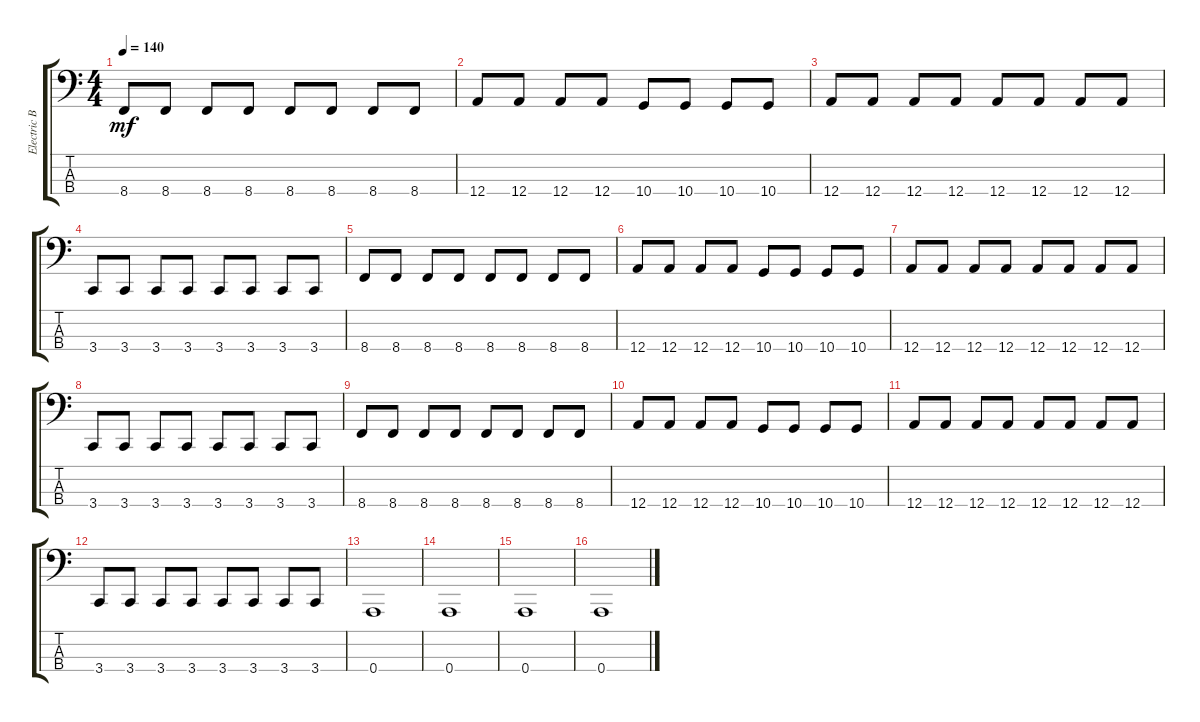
\track ("Electric Bass" "Electric B") {instrument electricbassfinger}
\staff {score tabs}
\tuning (D2 A1 E1 A0) {hide}
\ts (4 4)
\tempo 140
\clef f4
\ks c
8.4.8{dy mf} 8.4.8 8.4.8 8.4.8 8.4.8 8.4.8 8.4.8 8.4.8 |
12.4.8 12.4.8 12.4.8 12.4.8 10.4.8 10.4.8 10.4.8 10.4.8 |
12.4.8 12.4.8 12.4.8 12.4.8 12.4.8 12.4.8 12.4.8 12.4.8 |
3.4.8 3.4.8 3.4.8 3.4.8 3.4.8 3.4.8 3.4.8 3.4.8 |
8.4.8 8.4.8 8.4.8 8.4.8 8.4.8 8.4.8 8.4.8 8.4.8 |
12.4.8 12.4.8 12.4.8 12.4.8 10.4.8 10.4.8 10.4.8 10.4.8 |
12.4.8 12.4.8 12.4.8 12.4.8 12.4.8 12.4.8 12.4.8 12.4.8 |
3.4.8 3.4.8 3.4.8 3.4.8 3.4.8 3.4.8 3.4.8 3.4.8 |
8.4.8 8.4.8 8.4.8 8.4.8 8.4.8 8.4.8 8.4.8 8.4.8 |
12.4.8 12.4.8 12.4.8 12.4.8 10.4.8 10.4.8 10.4.8 10.4.8 |
12.4.8 12.4.8 12.4.8 12.4.8 12.4.8 12.4.8 12.4.8 12.4.8 |
3.4.8 3.4.8 3.4.8 3.4.8 3.4.8 3.4.8 3.4.8 3.4.8 |
0.4.1 |
0.4.1 |
0.4.1 |
0.4.1
